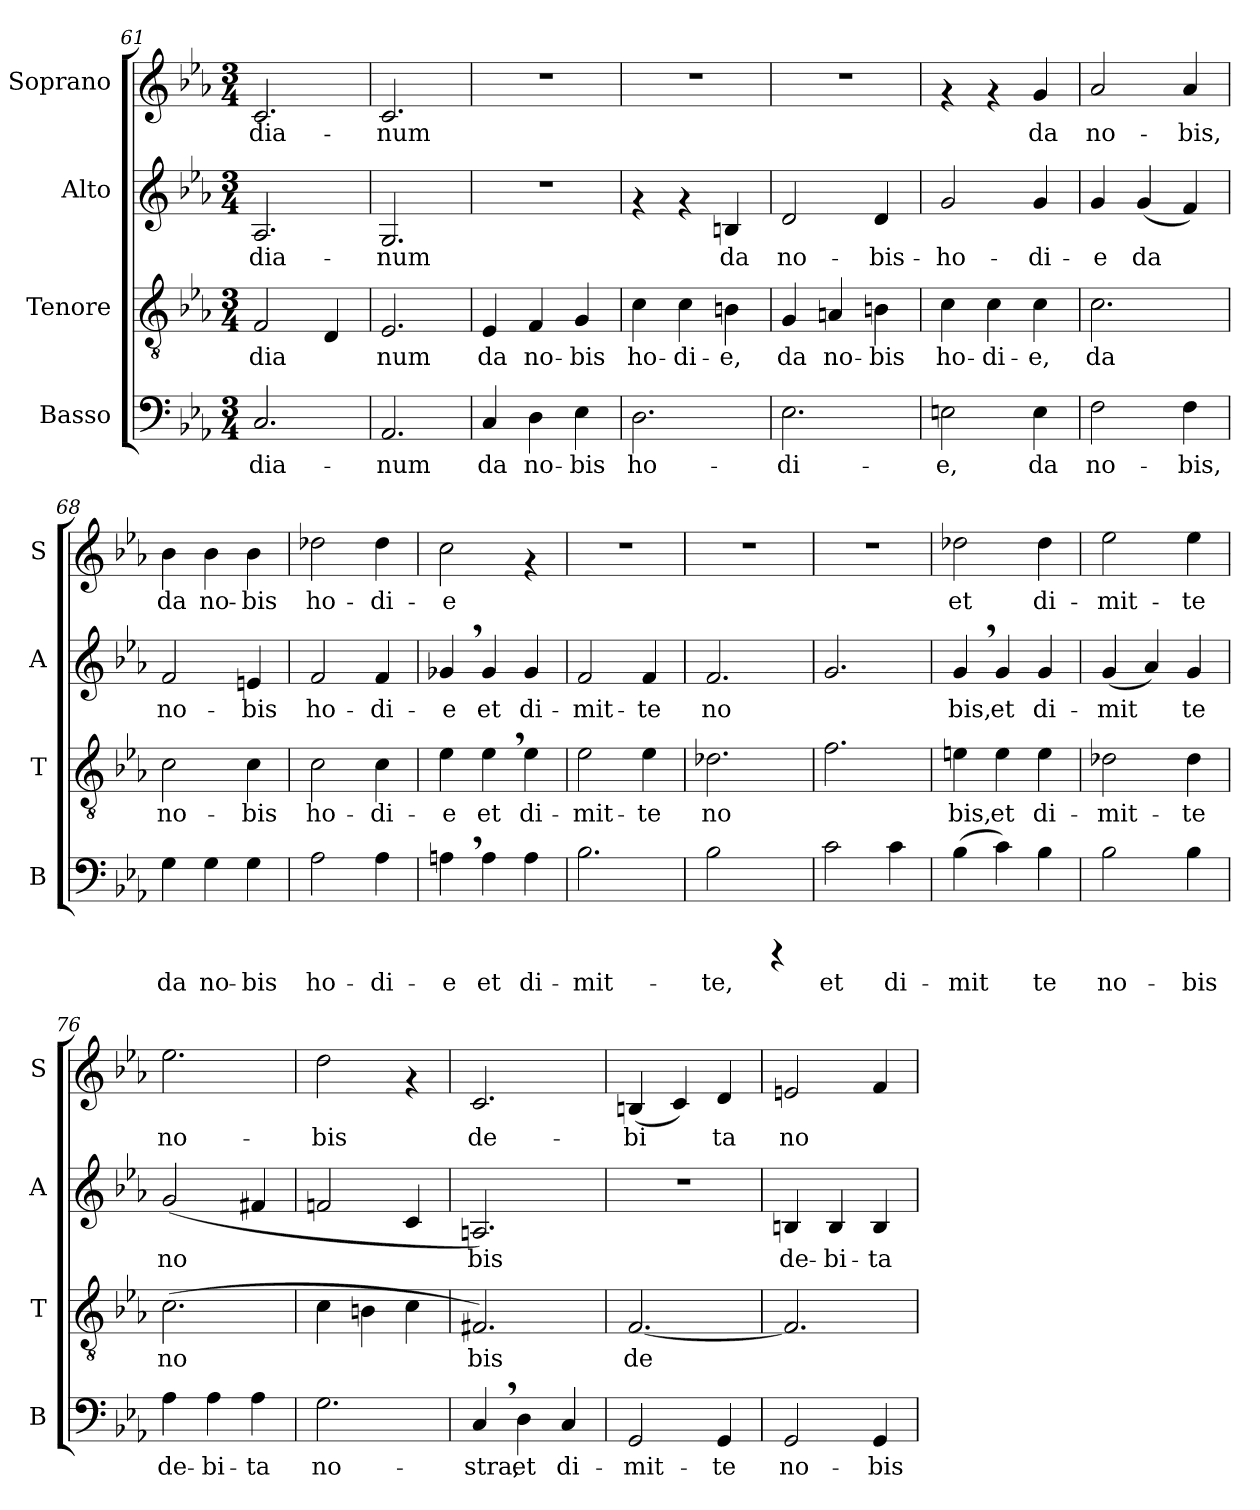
**kern	**text	**kern	**text	**kern	**text	**kern	**text
*part4	*part4	*part3	*part3	*part2	*part2	*part1	*part1
*staff4	*staff4	*staff3	*staff3	*staff2	*staff2	*staff1	*staff1
*I"Basso	*	*I"Tenore	*	*I"Alto	*	*I"Soprano	*
*I'B	*	*I'T	*	*I'A	*	*I'S	*
*clefF4	*	*clefGv2	*	*clefG2	*	*clefG2	*
*k[b-e-a-]	*	*k[b-e-a-]	*	*k[b-e-a-]	*	*k[b-e-a-]	*
*E-:	*	*E-:	*	*E-:	*	*E-:	*
*M3/4	*	*M3/4	*	*M3/4	*	*M3/4	*
=61	=61	=61	=61	=61	=61	=61	=61
!	!LO:LY:b:cj	!	!LO:LY:b:cj	!	!LO:LY:b:cj	!	!LO:LY:b:cj
2.C/	-dia-	2F/	-dia-	2.A-/	-dia-	2.c/	-dia-
!	!	!	!LO:LY:b:cj	!	!	!	!
.	.	4D/	--	.	.	.	.
=62	=62	=62	=62	=62	=62	=62	=62
!	!LO:LY:b:cj	!	!LO:LY:b:cj	!	!LO:LY:b:cj	!	!LO:LY:b:cj
2.AA-/	-num	2.E-/	-num	2.G/	-num	2.c/	-num
=63	=63	=63	=63	=63	=63	=63	=63
!	!LO:LY:b:cj	!	!LO:LY:b:cj	!	!	!	!
4C/	da	4E-/	da	2.r	.	2.r	.
!	!LO:LY:b:cj	!	!LO:LY:b:cj	!	!	!	!
4D\	no-	4F/	no-	.	.	.	.
!	!LO:LY:b:cj	!	!LO:LY:b:cj	!	!	!	!
4E-\	-bis	4G/	-bis	.	.	.	.
=64	=64	=64	=64	=64	=64	=64	=64
!	!LO:LY:b:cj	!	!LO:LY:b:cj	!	!	!	!
2.D\	ho-	4c\	ho-	4rf	.	2.r	.
!	!	!	!LO:LY:b:cj	!	!	!	!
.	.	4c\	-di-	4rf	.	.	.
!	!	!	!LO:LY:b:cj	!	!LO:LY:b:cj	!	!
.	.	4Bn\	-e,	4Bn/	da	.	.
!!LO:LB:g=z
=65	=65	=65	=65	=65	=65	=65	=65
!	!LO:LY:b:cj	!	!LO:LY:b:cj	!	!LO:LY:b:cj	!	!
2.E-\	-di-	4G/	da	2d/	no-	2.r	.
!	!	!	!LO:LY:b:cj	!	!	!	!
.	.	4An/	no-	.	.	.	.
!	!	!	!LO:LY:b:cj	!	!LO:LY:b:cj	!	!
.	.	4Bn\	-bis	4d/	-bis-	.	.
=66	=66	=66	=66	=66	=66	=66	=66
!	!LO:LY:b:cj	!	!LO:LY:b:cj	!	!LO:LY:b:cj	!	!
2En\	-e,	4c\	ho-	2g/	-ho-	4rf	.
!	!	!	!LO:LY:b:cj	!	!	!	!
.	.	4c\	-di-	.	.	4rf	.
!	!LO:LY:b:cj	!	!LO:LY:b:cj	!	!LO:LY:b:cj	!	!LO:LY:b:cj
4E\	da	4c\	-e,	4g/	-di-	4g/	da
=67	=67	=67	=67	=67	=67	=67	=67
!	!LO:LY:b:cj	!	!LO:LY:b:cj	!	!LO:LY:b:cj	!	!LO:LY:b:cj
2F\	no-	2.c\	da	4g/	-e	2a-/	no-
!	!	!	!	!	!LO:LY:b:cj	!	!
.	.	.	.	(<4g/	da	.	.
!	!LO:LY:b:cj	!	!	!	!LO:LY:b:cj	!	!LO:LY:b:cj
4F\	-bis,	.	.	4f/)	.	4a-/	-bis,
=68	=68	=68	=68	=68	=68	=68	=68
!	!LO:LY:b:cj	!	!LO:LY:b:cj	!	!LO:LY:b:cj	!	!LO:LY:b:cj
4G\	da	2c\	no-	2f/	no-	4b-\	da
!	!LO:LY:b:cj	!	!	!	!	!	!LO:LY:b:cj
4G\	no-	.	.	.	.	4b-\	no-
!	!LO:LY:b:cj	!	!LO:LY:b:cj	!	!LO:LY:b:cj	!	!LO:LY:b:cj
4G\	-bis	4c\	-bis	4en/	-bis	4b-\	-bis
=69	=69	=69	=69	=69	=69	=69	=69
!	!LO:LY:b:cj	!	!LO:LY:b:cj	!	!LO:LY:b:cj	!	!LO:LY:b:cj
2A-\	ho-	2c\	ho-	2f/	ho-	2dd-X\	ho-
!	!LO:LY:b:cj	!	!LO:LY:b:cj	!	!LO:LY:b:cj	!	!LO:LY:b:cj
4A-\	-di-	4c\	-di-	4f/	-di-	4dd-\	-di-
=70	=70	=70	=70	=70	=70	=70	=70
!	!LO:LY:b:cj	!	!LO:LY:b:cj	!	!LO:LY:b:cj	!	!LO:LY:b:cj
4An,>\	-e	4e-\	-e	4g-X,>/	-e	2cc\	-e
!	!LO:LY:b:cj	!	!LO:LY:b:cj	!	!LO:LY:b:cj	!	!
4A\	et	4e-,>\	et	4g-/	et	.	.
!	!LO:LY:b:cj	!	!LO:LY:b:cj	!	!LO:LY:b:cj	!	!
4A\	di-	4e-\	di-	4g-/	di-	4rf	.
=71	=71	=71	=71	=71	=71	=71	=71
!	!LO:LY:b:cj	!	!LO:LY:b:cj	!	!LO:LY:b:cj	!	!
2.B-\	-mit-	2e-\	-mit-	2f/	-mit-	2.r	.
!	!	!	!LO:LY:b:cj	!	!LO:LY:b:cj	!	!
.	.	4e-\	-te	4f/	-te	.	.
=72	=72	=72	=72	=72	=72	=72	=72
!	!LO:LY:b:cj	!	!LO:LY:b:cj	!	!LO:LY:b:cj	!	!
2B-\	-te,	2.d-X\	no-	2.f/	no-	2.r	.
4rCCC	.	.	.	.	.	.	.
!!LO:PB:g=z
=73	=73	=73	=73	=73	=73	=73	=73
!	!LO:LY:b:cj	!	!LO:LY:b:cj	!	!LO:LY:b:cj	!	!
2c\	et	2.f\	--	2.g/	--	2.r	.
!	!LO:LY:b:cj	!	!	!	!	!	!
4c\	di-	.	.	.	.	.	.
=74	=74	=74	=74	=74	=74	=74	=74
!	!LO:LY:b:cj	!	!LO:LY:b:cj	!	!LO:LY:b:cj	!	!LO:LY:b:cj
(>4B-\	-mit-	4en\	-bis,	4g,>/	-bis,	2dd-X\	et
!	!LO:LY:b:cj	!	!LO:LY:b:cj	!	!LO:LY:b:cj	!	!
4c\)	--	4e\	et	4g/	et	.	.
!	!LO:LY:b:cj	!	!LO:LY:b:cj	!	!LO:LY:b:cj	!	!LO:LY:b:cj
4B-\	-te	4e\	di-	4g/	di-	4dd-\	di-
=75	=75	=75	=75	=75	=75	=75	=75
!	!LO:LY:b:cj	!	!LO:LY:b:cj	!	!LO:LY:b:cj	!	!LO:LY:b:cj
2B-\	no-	2d-X\	-mit-	(<4g/	-mit-	2ee-\	-mit-
!	!	!	!	!	!LO:LY:b:cj	!	!
.	.	.	.	4a-/)	--	.	.
!	!LO:LY:b:cj	!	!LO:LY:b:cj	!	!LO:LY:b:cj	!	!LO:LY:b:cj
4B-\	-bis	4d-\	-te	4g/	-te	4ee-\	-te
=76	=76	=76	=76	=76	=76	=76	=76
!	!LO:LY:b:cj	!	!LO:LY:b:cj	!	!LO:LY:b:cj	!	!LO:LY:b:cj
4A-\	de-	(>2.c\	no	(<2g/	no-	2.ee-\	no-
!	!LO:LY:b:cj	!	!	!	!	!	!
4A-\	-bi-	.	.	.	.	.	.
!	!LO:LY:b:cj	!	!	!	!LO:LY:b:cj	!	!
4A-\	-ta	.	.	4f#X/	--	.	.
=77	=77	=77	=77	=77	=77	=77	=77
!	!LO:LY:b:cj	!	!LO:LY:b:cj	!	!LO:LY:b:cj	!	!LO:LY:b:cj
2.G\	no-	4c\	.	2fn/	--	2dd\	-bis
!	!	!	!LO:LY:b:cj	!	!	!	!
.	.	4Bn\	.	.	.	.	.
!	!	!	!LO:LY:b:cj	!	!LO:LY:b:cj	!	!
.	.	4c\	.	4c/	--	4rf	.
=78	=78	=78	=78	=78	=78	=78	=78
!	!LO:LY:b:cj	!	!LO:LY:b:cj	!	!LO:LY:b:cj	!	!LO:LY:b:cj
4C,>/	-stra,	2.F#X/)	bis	2.An/)	-bis	2.c/	de-
!	!LO:LY:b:cj	!	!	!	!	!	!
4D\	et	.	.	.	.	.	.
!	!LO:LY:b:cj	!	!	!	!	!	!
4C/	di-	.	.	.	.	.	.
=79	=79	=79	=79	=79	=79	=79	=79
!	!LO:LY:b:cj	!	!LO:LY:b:cj	!	!	!	!LO:LY:b:cj
2GG/	-mit-	[<2.F/	de-	2.r	.	(<4Bn/	-bi-
!	!	!	!	!	!	!	!LO:LY:b:cj
.	.	.	.	.	.	4c/)	--
!	!LO:LY:b:cj	!	!	!	!	!	!LO:LY:b:cj
4GG/	-te	.	.	.	.	4d/	-ta
=80	=80	=80	=80	=80	=80	=80	=80
!	!LO:LY:b:cj	!	!LO:LY:b:cj	!	!LO:LY:b:cj	!	!LO:LY:b:cj
2GG/	no-	2.F/]	--	4Bn/	de-	2en/	no-
!	!	!	!	!	!LO:LY:b:cj	!	!
.	.	.	.	4B/	-bi-	.	.
!	!LO:LY:b:cj	!	!	!	!LO:LY:b:cj	!	!LO:LY:b:cj
4GG/	-bis	.	.	4B/	-ta	4f/	--
=	=	=	=	=	=	=	=
*-	*-	*-	*-	*-	*-	*-	*-
